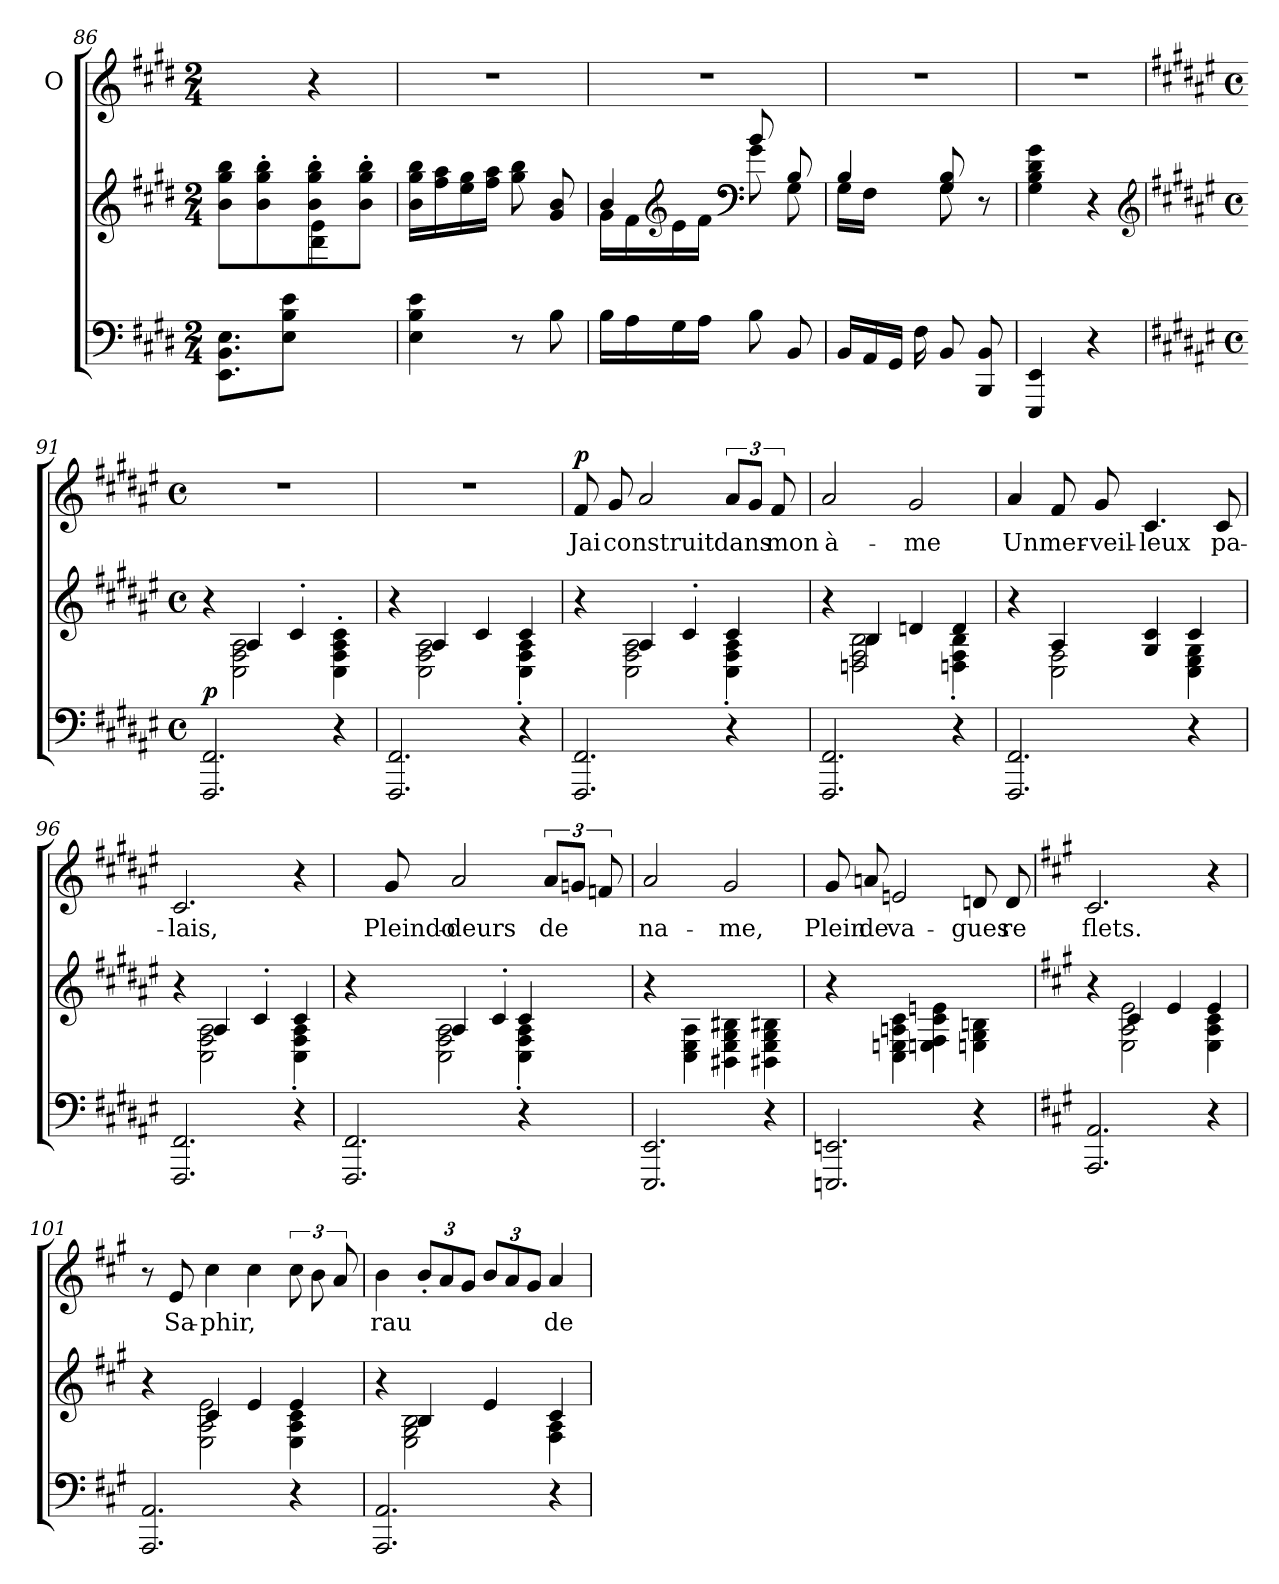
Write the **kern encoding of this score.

**kern	**dynam	**kern	**kern	**text	**dynam
*part3	*part3	*part2	*part1	*part1	*part1
*staff3	*staff3	*staff2	*staff1	*staff1	*staff1
*	*	*	*I"O	*	*
!!LO:LB:g=z
*clefF4	*	*clefG2	*clefG2	*	*
*k[f#c#g#d#]	*	*k[f#c#g#d#]	*k[f#c#g#d#]	*	*
*M2/4	*	*M2/4	*M2/4	*	*
=86	=86	=86	=86	=86	=86
*	*	*^	*	*	*
*	*	*	*^	*	*	*
8.EEi\ 8.Ei\ 8.BBi\L	.	8bj\ 8bbj\ 8gg#j\L	8ryy	8ryy	8ryy	.	.
.	.	8bj'>\ 8bbj'>\ 8gg#j'>\	16ryy	16ryy	16ryy	.	.
8ei\ 8Bi\ 8Ei\J	.	.	16ryy	16ryy	16ryy	.	.
.	.	8bj'>\ 8gg#j'>\ 8bbj'>\	4eZ\ 4BZ\	8EV\J	4r	.	.
8.ryy	.	.	.	.	.	.	.
.	.	8bj'>\ 8bbj'>\ 8gg#j'>\J	.	8ryy	.	.	.
*	*	*v	*v	*v	*	*	*
=87	=87	=87	=87	=87	=87
4Ei\ 4ei\ 4Bi\	.	16bj\ 16bbj\ 16gg#j\LL	2r	.	.
.	.	16aaj\ 16ff#j\	.	.	.
.	.	16eej\ 16gg#j\	.	.	.
.	.	16ff#j\ 16aaj\JJ	.	.	.
8r	.	8bbj\ 8gg#j\	.	.	.
8Bi\	.	8g#j/ 8bj/	.	.	.
=88	=88	=88	=88	=88	=88
*	*	*^	*	*	*
16Bi\LL	.	4bj/	16g#Z\LL	2r	.	.
16Ai\	.	.	16f#Z\	.	.	.
*	*	*clefG2	*	*	*	*
16G#i\	.	.	16eZ\	.	.	.
16Ai\JJ	.	.	16f#Z\JJ	.	.	.
*	*	*clefF4	*	*	*	*
8Bi\	.	8bj/	8g#Z\	.	.	.
8BBi/	.	8Bj/	8G#Z\	.	.	.
=89	=89	=89	=89	=89	=89	=89
16BBi/LL	.	4Bj/	16G#Z\LL	2r	.	.
16AAi/	.	.	16F#Z\JJ	.	.	.
16GG#i/JJ	.	.	16ryy	.	.	.
16F#i\	.	.	16ryy	.	.	.
8BBi/	.	8G#j/ 8Bj/	8G#Z\	.	.	.
8BBi/ 8BBBi/	.	8r	8ryy	.	.	.
*	*	*v	*v	*	*	*
=90	=90	=90	=90	=90	=90
4EEi/ 4EEEi/	.	4G#j\ 4Bj\ 4g#j\ 4d#j\	2r	.	.
4r	.	4r	.	.	.
*	*	*clefG2	*	*	*
!!LO:PB:g=z
=91	=91	=91	=91	=91	=91
*k[f#c#g#d#a#e#]	*	*k[f#c#g#d#a#e#]	*k[f#c#g#d#a#e#]	*	*
*M4/4	*	*M4/4	*M4/4	*	*
*met(c)	*	*met(c)	*met(c)	*	*
*	*	*^	*	*	*
!	!LO:DY:a	!	!	!	!	!
2.FF#i/ 2.FFF#i/	p	4r	4ryy	1r	.	.
.	.	4A#j/	2C#Z\ 2F#Z\ 2A#Z\	.	.	.
.	.	4c#'>j/	.	.	.	.
4r	.	4C#j'>\ 4c#j'>\ 4A#j'>\ 4F#j'>\	4ryy	.	.	.
=92	=92	=92	=92	=92	=92	=92
2.FF#i/ 2.FFF#i/	.	4r	4ryy	1r	.	.
.	.	4A#j/	2C#Z\ 2A#Z\ 2F#Z\	.	.	.
.	.	4c#j/	.	.	.	.
4r	.	4c#j/	4C#Z'>\ 4F#Z'>\ 4A#Z'>\	.	.	.
=93	=93	=93	=93	=93	=93	=93
!	!	!	!	!	!	!LO:DY:a
2.FF#i/ 2.FFF#i/	.	4r	8ryy	8f#j/	Jai	p
.	.	.	8ryy	8g#j/	construit	.
.	.	4A#j/	2C#Z\ 2F#Z\ 2A#Z\	2a#j/	.	.
.	.	4c#'>j/	.	.	.	.
4r	.	4c#j/	4C#Z'>\ 4F#Z'>\ 4A#Z'>\	12a#j/L	dans	.
.	.	.	.	12g#j/J	.	.
.	.	.	.	12f#j/	mon	.
=94	=94	=94	=94	=94	=94	=94
*	*	*	*^	*	*	*
2.FF#i/ 2.FFF#i/	.	4r	4ryy	4ryy	2a#j/	à-	.
.	.	4Bj/	2DnZ\ 2F#Z\ 2BZ\	4BV\	.	.	.
.	.	4dnj/	.	2ryy	2g#j/	me	.
4r	.	4dj/	4DnZ'>\ 4F#Z'>\ 4BZ'>\	.	.	.	.
*	*	*	*v	*v	*	*	*
!!LO:LB:g=z
=95	=95	=95	=95	=95	=95	=95
2.FF#i/ 2.FFF#i/	.	4r	4ryy	4a#j/	Un	.
.	.	4A#j/	2C#Z\ 2F#Z\	8f#j/	mer-	.
.	.	.	.	8g#j/	veil-	.
.	.	4c#j/ 4G#j/	.	4.c#j/	leux	.
4r	.	4c#j/	4G#Z\ 4E#Z\ 4C#Z\	.	.	.
.	.	.	.	8c#j/	pa-	.
=96	=96	=96	=96	=96	=96	=96
2.FF#i/ 2.FFF#i/	.	4r	4ryy	2.c#j/	lais,	.
.	.	4A#j/	2C#Z\ 2F#Z\ 2A#Z\	.	.	.
.	.	4c#'>j/	.	.	.	.
4r	.	4c#j/	4C#Z'>\ 4A#Z'>\ 4F#Z'>\	4r	.	.
=97	=97	=97	=97	=97	=97	=97
*	*	*^	*^	*	*	*
2.FF#i/ 2.FFF#i/	.	4r	4ryy	4ryy	4ryy	4ryy	.	.
.	.	8ryy	8ryy	8ryy	8ryy	8g#j/	Pleindo-	.
.	.	4A#j/	2C#Z\ 2F#Z\ 2A#Z\	4ryy	4ryy	2a#j/	deurs	.
.	.	4c#'>j/	.	8ryy	8ryy	.	.	.
4r	.	.	.	4c#V/	4C#N'>\ 4F#N'>\ 4A#N'>\	.	.	.
.	.	8ryy	8ryy	.	.	12a#j/L	de	.
.	.	.	.	.	.	12gl/J	.	.
6ryy	.	6ryy	6ryy	6ryy	6ryy	.	.	.
.	.	.	.	.	.	12fl/	.	.
.	.	.	.	.	.	24ryy	.	.
*	*	*v	*v	*v	*v	*	*	*
=98	=98	=98	=98	=98	=98
2.EE#i/ 2.EEE#i/	.	4r	2a#j/	na-	.
.	.	4C#j\ 4A#j\ 4E#j\	.	.	.
.	.	4BB#Xj\ 4E#j\ 4B#Xj\ 4G#j\	2g#j/	me,	.
4r	.	4BB#Xj\ 4E#j\ 4G#j\ 4B#Xj\	.	.	.
!!LO:LB:g=z
=99	=99	=99	=99	=99	=99
2.EEni/ 2.EEEni/	.	4r	8g#j/	Plein	.
.	.	.	8anj/	de	.
.	.	4C#j\ 4Enj\ 4c#j\ 4Anj\	2enj/	va-	.
.	.	4Enj\ 4F#j\ 4enj\ 4c#j\	.	.	.
4r	.	4Enj\ 4Bnj\ 4G#j\	8dnj/	gues	.
.	.	.	8dj/	re	.
=100	=100	=100	=100	=100	=100
*k[f#c#g#]	*	*k[f#c#g#]	*k[f#c#g#]	*	*
*	*	*^	*	*	*
2.AAi/ 2.AAAi/	.	4r	4ryy	2.c#j/	flets.	.
.	.	4c#j/	2EZ\ 2AZ\ 2eZ\	.	.	.
.	.	4ej/	.	.	.	.
4r	.	4ej/	4c#Z\ 4AZ\ 4EZ\	4r	.	.
=101	=101	=101	=101	=101	=101	=101
2.AAi/ 2.AAAi/	.	4r	8ryy	8r	.	.
.	.	.	8ryy	8ej/	Sa-	.
.	.	4c#j/	2EZ\ 2eZ\ 2AZ\	4cc#j\	phir,	.
.	.	4ej/	.	4cc#j\	.	.
4r	.	4ej/	4EZ\ 4AZ\ 4c#Z\	12cc#j\	.	.
.	.	.	.	12bj\	.	.
.	.	.	.	12aj/	.	.
!!LO:LB:g=z
=102	=102	=102	=102	=102	=102	=102
2.AAi/ 2.AAAi/	.	4r	4ryy	4bj\	rau	.
.	.	4Bj/	2BZ\ 2G#Z\ 2EZ\	12b'>j/L	.	.
.	.	.	.	12aj/	.	.
.	.	.	.	12g#j/J	.	.
.	.	4ej/	.	12bj/L	.	.
.	.	.	.	12aj/	.	.
.	.	.	.	12g#j/J	.	.
4r	.	4c#j/	4AZ\ 4F#Z\	4aj/	de	.
*	*	*v	*v	*	*	*
=	=	=	=	=	=
*-	*-	*-	*-	*-	*-
